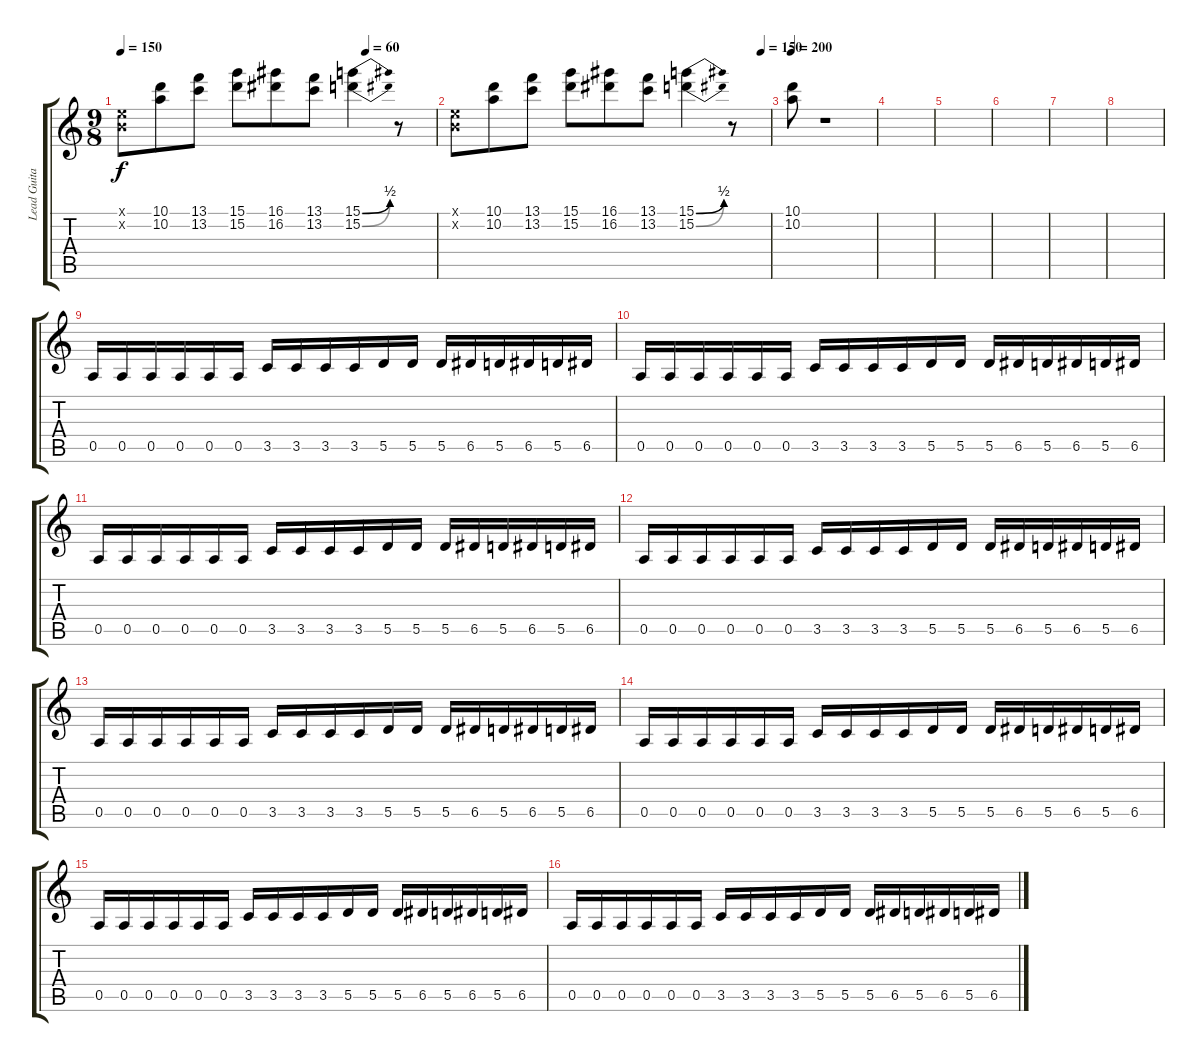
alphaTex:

\track ("Lead Guitar" "Lead Guita") {instrument distortionguitar}
\staff {score tabs}
\tuning (E4 B3 G3 D3 A2 D2) {hide}
\ts (9 8)
\tempo 150
\tempo (60 0.7777777777777778)
\clef g2
\ks c
(0.1{x} 0.2{x}).8{dy f} (10.1 10.2).8 (13.1 13.2).8 (15.1 15.2).8 (16.1 16.2).8 (13.1 13.2).8 (15.1{be (bend 0 0 60 2)} 15.2{be (bend 0 0 60 2)}).4 r.8 |
\tempo (150 0.9722222222222222)
(0.1{x} 0.2{x}).8 (10.1 10.2).8 (13.1 13.2).8 (15.1 15.2).8 (16.1 16.2).8 (13.1 13.2).8 (15.1{be (bend 0 0 60 2)} 15.2{be (bend 0 0 60 2)}).4 r.8 |
\tempo 200
(10.1 10.2).8 r.1 |
|
|
|
|
|
0.5.16 0.5.16 0.5.16 0.5.16 0.5.16 0.5.16 3.5.16 3.5.16 3.5.16 3.5.16 5.5.16 5.5.16 5.5.16 6.5.16 5.5.16 6.5.16 5.5.16 6.5.16 |
0.5.16 0.5.16 0.5.16 0.5.16 0.5.16 0.5.16 3.5.16 3.5.16 3.5.16 3.5.16 5.5.16 5.5.16 5.5.16 6.5.16 5.5.16 6.5.16 5.5.16 6.5.16 |
0.5.16 0.5.16 0.5.16 0.5.16 0.5.16 0.5.16 3.5.16 3.5.16 3.5.16 3.5.16 5.5.16 5.5.16 5.5.16 6.5.16 5.5.16 6.5.16 5.5.16 6.5.16 |
0.5.16 0.5.16 0.5.16 0.5.16 0.5.16 0.5.16 3.5.16 3.5.16 3.5.16 3.5.16 5.5.16 5.5.16 5.5.16 6.5.16 5.5.16 6.5.16 5.5.16 6.5.16 |
0.5.16 0.5.16 0.5.16 0.5.16 0.5.16 0.5.16 3.5.16 3.5.16 3.5.16 3.5.16 5.5.16 5.5.16 5.5.16 6.5.16 5.5.16 6.5.16 5.5.16 6.5.16 |
0.5.16 0.5.16 0.5.16 0.5.16 0.5.16 0.5.16 3.5.16 3.5.16 3.5.16 3.5.16 5.5.16 5.5.16 5.5.16 6.5.16 5.5.16 6.5.16 5.5.16 6.5.16 |
0.5.16 0.5.16 0.5.16 0.5.16 0.5.16 0.5.16 3.5.16 3.5.16 3.5.16 3.5.16 5.5.16 5.5.16 5.5.16 6.5.16 5.5.16 6.5.16 5.5.16 6.5.16 |
0.5.16 0.5.16 0.5.16 0.5.16 0.5.16 0.5.16 3.5.16 3.5.16 3.5.16 3.5.16 5.5.16 5.5.16 5.5.16 6.5.16 5.5.16 6.5.16 5.5.16 6.5.16
